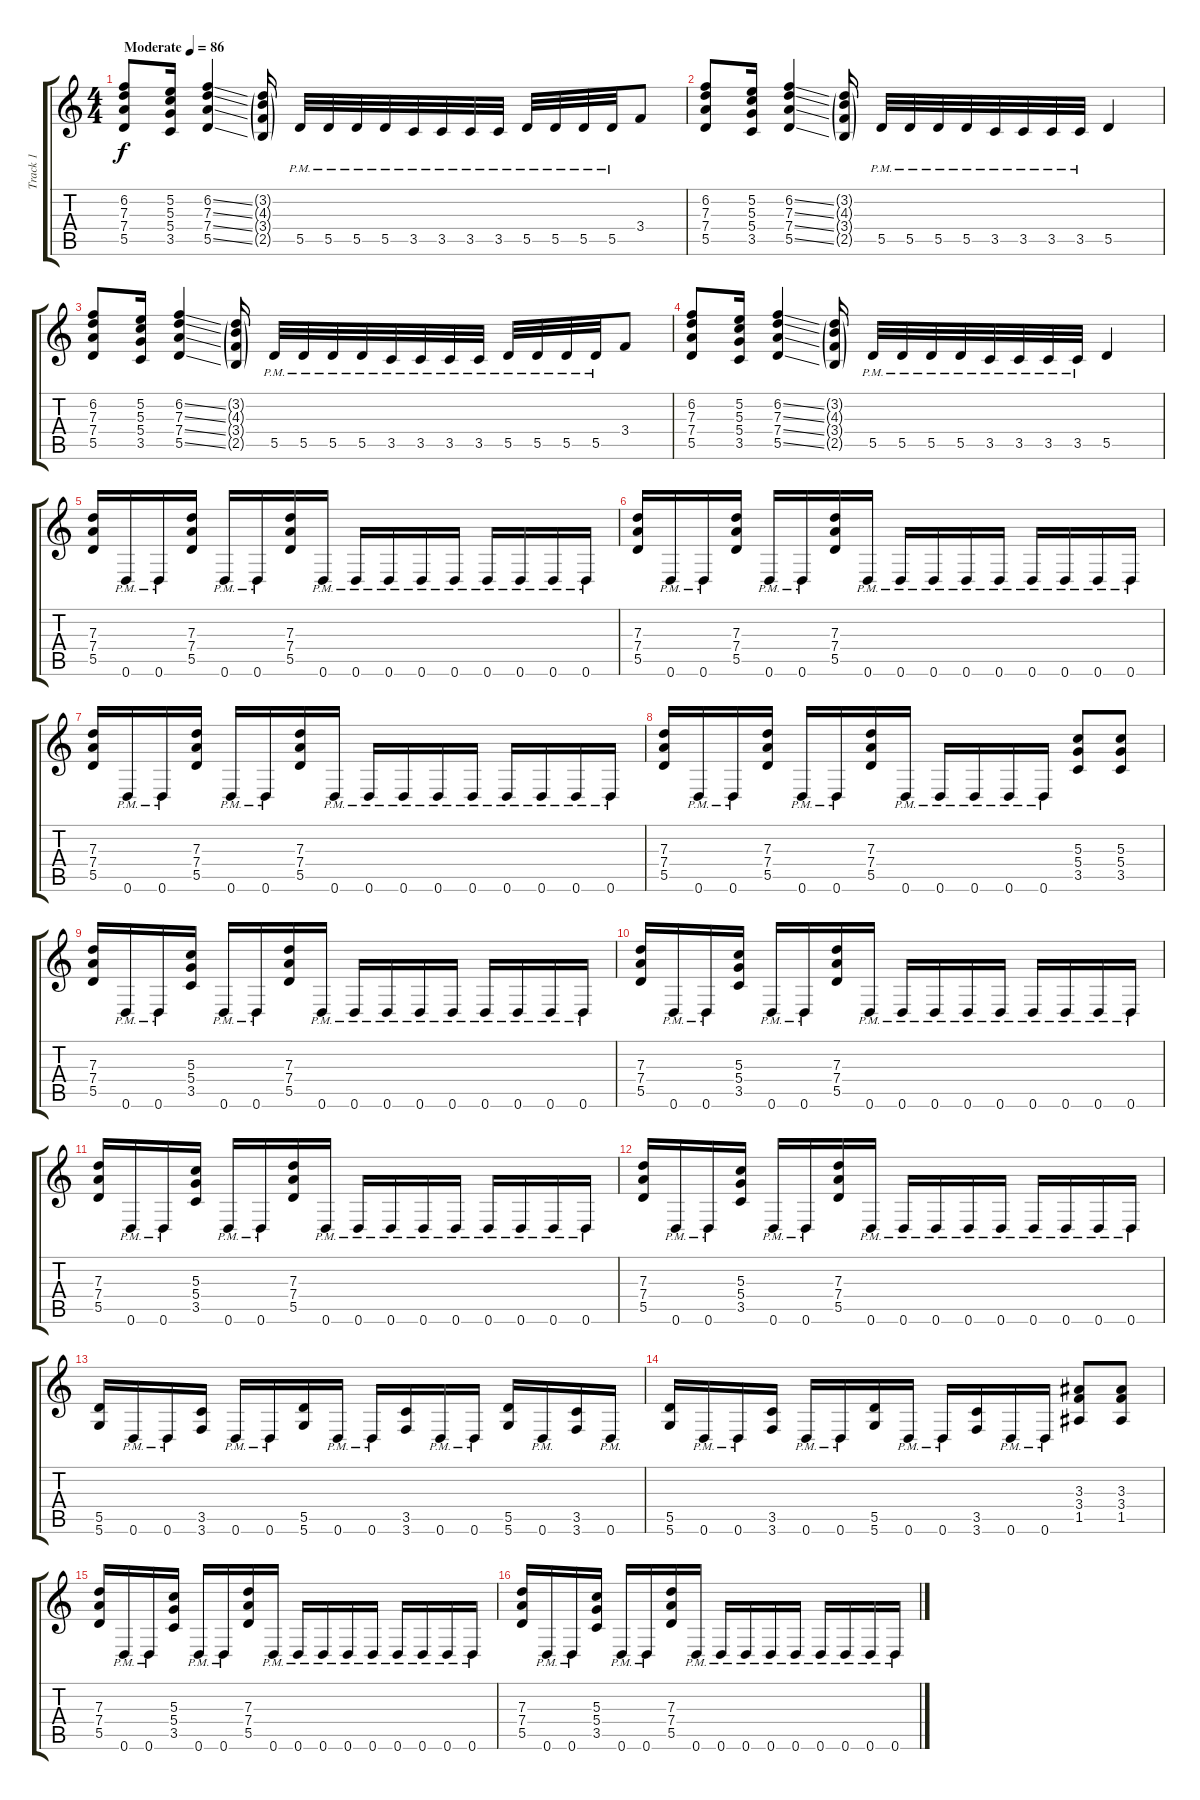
\track ("Track 1" "Track 1") {instrument overdrivenguitar}
\staff {score tabs}
\tuning (E4 B3 G3 D3 A2 D2) {hide}
\ts (4 4)
\tempo (86 "Moderate")
\clef g2
\ks c
(6.2 7.3 7.4 5.5).8{dy f instrument overdrivenguitar} (5.2 5.3 5.4 3.5).16 (6.2{ss} 7.3{ss} 7.4{ss} 5.5{ss}).4 (3.2{g} 4.3{g} 3.4{g} 2.5{g}).16 5.5{pm}.32 5.5{pm}.32 5.5{pm}.32 5.5{pm}.32 3.5{pm}.32 3.5{pm}.32 3.5{pm}.32 3.5{pm}.32 5.5{pm}.32 5.5{pm}.32 5.5{pm}.32 5.5{pm}.32 3.4.8 |
(6.2 7.3 7.4 5.5).8 (5.2 5.3 5.4 3.5).16 (6.2{ss} 7.3{ss} 7.4{ss} 5.5{ss}).4 (3.2{g} 4.3{g} 3.4{g} 2.5{g}).16 5.5{pm}.32 5.5{pm}.32 5.5{pm}.32 5.5{pm}.32 3.5{pm}.32 3.5{pm}.32 3.5{pm}.32 3.5{pm}.32 5.5.4 |
(6.2 7.3 7.4 5.5).8 (5.2 5.3 5.4 3.5).16 (6.2{ss} 7.3{ss} 7.4{ss} 5.5{ss}).4 (3.2{g} 4.3{g} 3.4{g} 2.5{g}).16 5.5{pm}.32 5.5{pm}.32 5.5{pm}.32 5.5{pm}.32 3.5{pm}.32 3.5{pm}.32 3.5{pm}.32 3.5{pm}.32 5.5{pm}.32 5.5{pm}.32 5.5{pm}.32 5.5{pm}.32 3.4.8 |
(6.2 7.3 7.4 5.5).8 (5.2 5.3 5.4 3.5).16 (6.2{ss} 7.3{ss} 7.4{ss} 5.5{ss}).4 (3.2{g} 4.3{g} 3.4{g} 2.5{g}).16 5.5{pm}.32 5.5{pm}.32 5.5{pm}.32 5.5{pm}.32 3.5{pm}.32 3.5{pm}.32 3.5{pm}.32 3.5{pm}.32 5.5.4 |
(7.3 7.4 5.5).16 0.6{pm}.16 0.6{pm}.16 (7.3 7.4 5.5).16 0.6{pm}.16 0.6{pm}.16 (7.3 7.4 5.5).16 0.6{pm}.16 0.6{pm}.16 0.6{pm}.16 0.6{pm}.16 0.6{pm}.16 0.6{pm}.16 0.6{pm}.16 0.6{pm}.16 0.6{pm}.16 |
(7.3 7.4 5.5).16 0.6{pm}.16 0.6{pm}.16 (7.3 7.4 5.5).16 0.6{pm}.16 0.6{pm}.16 (7.3 7.4 5.5).16 0.6{pm}.16 0.6{pm}.16 0.6{pm}.16 0.6{pm}.16 0.6{pm}.16 0.6{pm}.16 0.6{pm}.16 0.6{pm}.16 0.6{pm}.16 |
(7.3 7.4 5.5).16 0.6{pm}.16 0.6{pm}.16 (7.3 7.4 5.5).16 0.6{pm}.16 0.6{pm}.16 (7.3 7.4 5.5).16 0.6{pm}.16 0.6{pm}.16 0.6{pm}.16 0.6{pm}.16 0.6{pm}.16 0.6{pm}.16 0.6{pm}.16 0.6{pm}.16 0.6{pm}.16 |
(7.3 7.4 5.5).16 0.6{pm}.16 0.6{pm}.16 (7.3 7.4 5.5).16 0.6{pm}.16 0.6{pm}.16 (7.3 7.4 5.5).16 0.6{pm}.16 0.6{pm}.16 0.6{pm}.16 0.6{pm}.16 0.6{pm}.16 (5.3 5.4 3.5).8 (5.3 5.4 3.5).8 |
(7.3 7.4 5.5).16 0.6{pm}.16 0.6{pm}.16 (5.3 5.4 3.5).16 0.6{pm}.16 0.6{pm}.16 (7.3 7.4 5.5).16 0.6{pm}.16 0.6{pm}.16 0.6{pm}.16 0.6{pm}.16 0.6{pm}.16 0.6{pm}.16 0.6{pm}.16 0.6{pm}.16 0.6{pm}.16 |
(7.3 7.4 5.5).16 0.6{pm}.16 0.6{pm}.16 (5.3 5.4 3.5).16 0.6{pm}.16 0.6{pm}.16 (7.3 7.4 5.5).16 0.6{pm}.16 0.6{pm}.16 0.6{pm}.16 0.6{pm}.16 0.6{pm}.16 0.6{pm}.16 0.6{pm}.16 0.6{pm}.16 0.6{pm}.16 |
(7.3 7.4 5.5).16 0.6{pm}.16 0.6{pm}.16 (5.3 5.4 3.5).16 0.6{pm}.16 0.6{pm}.16 (7.3 7.4 5.5).16 0.6{pm}.16 0.6{pm}.16 0.6{pm}.16 0.6{pm}.16 0.6{pm}.16 0.6{pm}.16 0.6{pm}.16 0.6{pm}.16 0.6{pm}.16 |
(7.3 7.4 5.5).16 0.6{pm}.16 0.6{pm}.16 (5.3 5.4 3.5).16 0.6{pm}.16 0.6{pm}.16 (7.3 7.4 5.5).16 0.6{pm}.16 0.6{pm}.16 0.6{pm}.16 0.6{pm}.16 0.6{pm}.16 0.6{pm}.16 0.6{pm}.16 0.6{pm}.16 0.6{pm}.16 |
(5.5 5.6).16 0.6{pm}.16 0.6{pm}.16 (3.5 3.6).16 0.6{pm}.16 0.6{pm}.16 (5.5 5.6).16 0.6{pm}.16 0.6{pm}.16 (3.5 3.6).16 0.6{pm}.16 0.6{pm}.16 (5.5 5.6).16 0.6{pm}.16 (3.5 3.6).16 0.6{pm}.16 |
(5.5 5.6).16 0.6{pm}.16 0.6{pm}.16 (3.5 3.6).16 0.6{pm}.16 0.6{pm}.16 (5.5 5.6).16 0.6{pm}.16 0.6{pm}.16 (3.5 3.6).16 0.6{pm}.16 0.6{pm}.16 (3.3 3.4 1.5).8 (3.3 3.4 1.5).8 |
(7.3 7.4 5.5).16 0.6{pm}.16 0.6{pm}.16 (5.3 5.4 3.5).16 0.6{pm}.16 0.6{pm}.16 (7.3 7.4 5.5).16 0.6{pm}.16 0.6{pm}.16 0.6{pm}.16 0.6{pm}.16 0.6{pm}.16 0.6{pm}.16 0.6{pm}.16 0.6{pm}.16 0.6{pm}.16 |
(7.3 7.4 5.5).16 0.6{pm}.16 0.6{pm}.16 (5.3 5.4 3.5).16 0.6{pm}.16 0.6{pm}.16 (7.3 7.4 5.5).16 0.6{pm}.16 0.6{pm}.16 0.6{pm}.16 0.6{pm}.16 0.6{pm}.16 0.6{pm}.16 0.6{pm}.16 0.6{pm}.16 0.6{pm}.16
